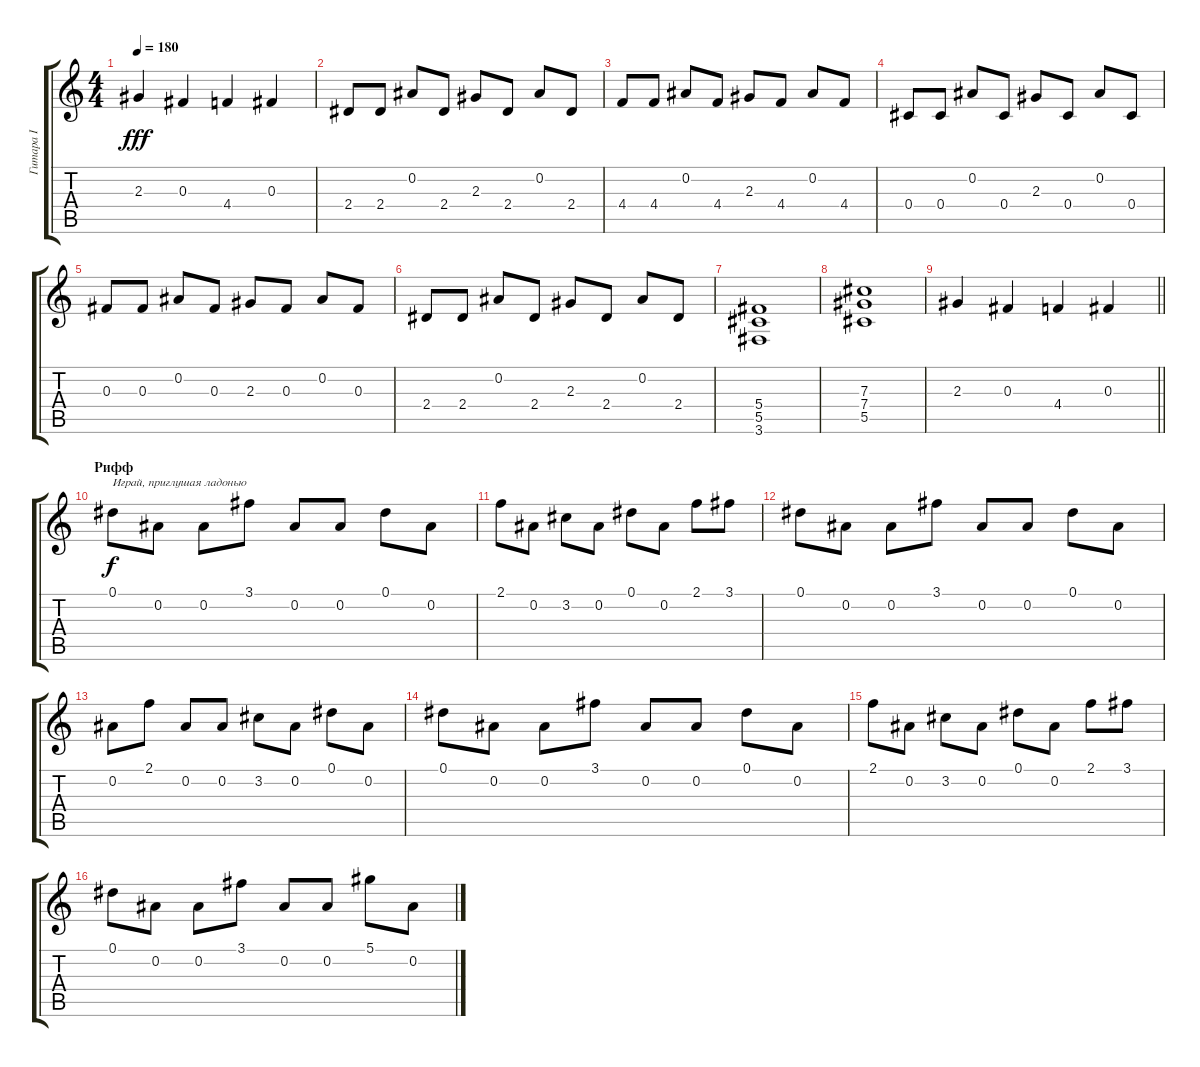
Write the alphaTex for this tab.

\track ("Гитара I" "Гитара I") {instrument distortionguitar}
\staff {score tabs}
\tuning (Eb4 Bb3 Gb3 Db3 Ab2 Eb2) {hide}
\ts (4 4)
\tempo 180
\clef g2
\ks c
2.3.4{dy fff} 0.3.4 4.4.4 0.3.4 |
2.4.8 2.4.8 0.2.8 2.4.8 2.3.8 2.4.8 0.2.8 2.4.8 |
4.4.8 4.4.8 0.2.8 4.4.8 2.3.8 4.4.8 0.2.8 4.4.8 |
0.4.8 0.4.8 0.2.8 0.4.8 2.3.8 0.4.8 0.2.8 0.4.8 |
0.3.8 0.3.8 0.2.8 0.3.8 2.3.8 0.3.8 0.2.8 0.3.8 |
2.4.8 2.4.8 0.2.8 2.4.8 2.3.8 2.4.8 0.2.8 2.4.8 |
(5.4 5.5 3.6).1 |
(7.3 7.4 5.5).1 |
\barLineRight lightlight
2.3.4 0.3.4 4.4.4 0.3.4 |
\section ("" "Рифф")
0.1.8{txt "Играй, приглушая ладонью" dy f instrument overdrivenguitar} 0.2.8 0.2.8 3.1.8 0.2.8 0.2.8 0.1.8 0.2.8 |
2.1.8 0.2.8 3.2.8 0.2.8 0.1.8 0.2.8 2.1.8 3.1.8 |
0.1.8 0.2.8 0.2.8 3.1.8 0.2.8 0.2.8 0.1.8 0.2.8 |
0.2.8 2.1.8 0.2.8 0.2.8 3.2.8 0.2.8 0.1.8 0.2.8 |
0.1.8 0.2.8 0.2.8 3.1.8 0.2.8 0.2.8 0.1.8 0.2.8 |
2.1.8 0.2.8 3.2.8 0.2.8 0.1.8 0.2.8 2.1.8 3.1.8 |
0.1.8 0.2.8 0.2.8 3.1.8 0.2.8 0.2.8 5.1.8 0.2.8
